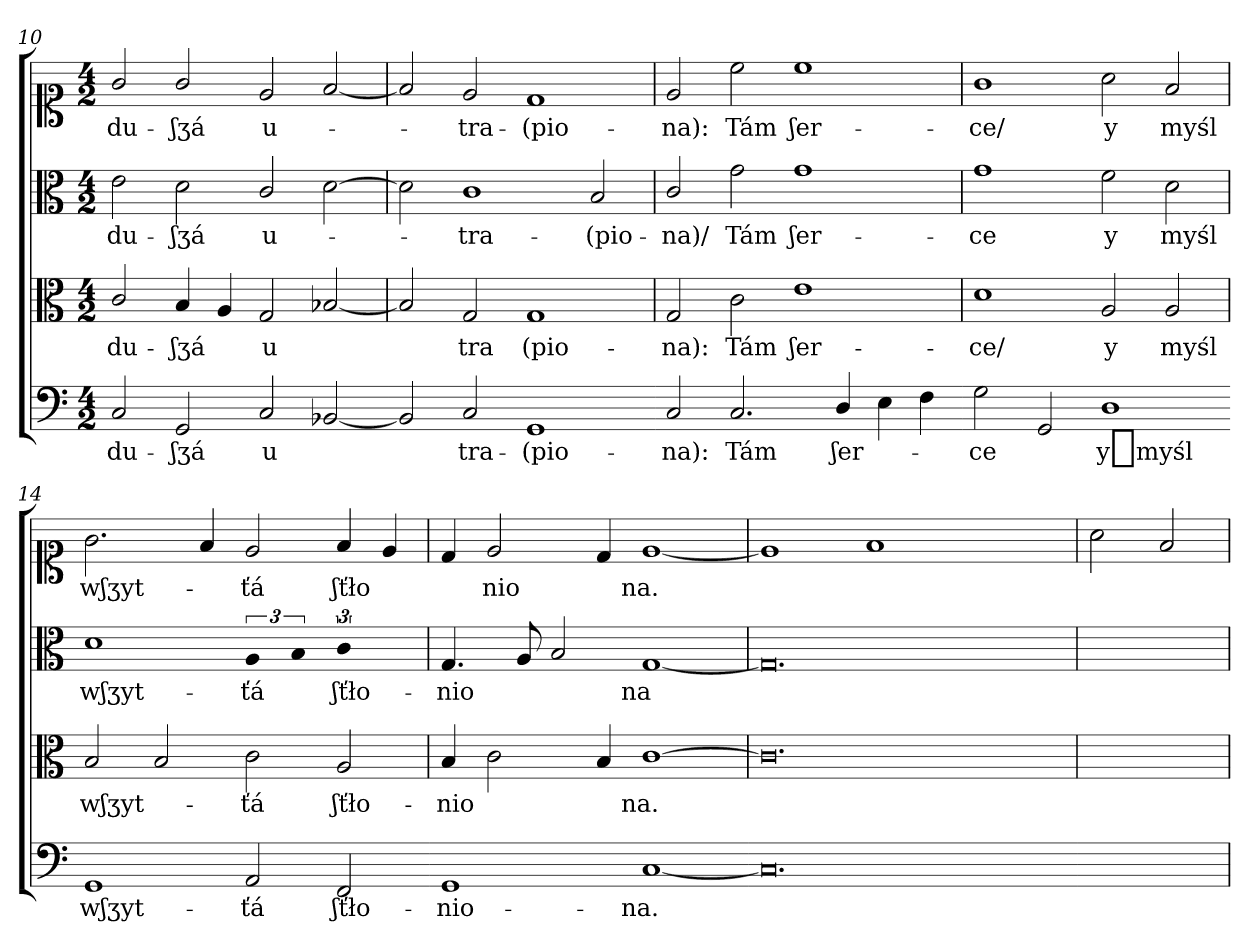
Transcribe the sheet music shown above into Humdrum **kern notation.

**kern	**text	**kern	**text	**kern	**text	**kern	**text
*part4	*part4	*part3	*part3	*part2	*part2	*part1	*part1
*staff4	*staff4	*staff3	*staff3	*staff2	*staff2	*staff1	*staff1
*clefF4	*	*clefC3	*	*clefC3	*	*clefC1	*
*k[]	*	*k[]	*	*k[]	*	*k[]	*
*C:	*	*C:	*	*C:	*	*C:	*
*M4/2	*	*M4/2	*	*M4/2	*	*M4/2	*
=10	=10	=10	=10	=10	=10	=10	=10
2C	du-	2c/	du-	2e	du-	2g/	du-
2GG	-ʃʒá	4B	-ʃʒá	2d	-ʃʒá	2g/	-ʃʒá
.	.	4A	.	.	.	.	.
2C	u	2G	u	2c/	u-	2e	u-
[2BB-X	.	[2B-X	.	[2d	.	[2f	.
=11-	=11	=11	=11	=11	=11	=11	=11
2BB-]	.	2B-]	.	2d]	.	2f]	.
2C	tra-	2G	tra	1c	tra-	2e	tra-
1GG	-(pio-	1G	(pio-	.	.	1d	-(pio-
.	.	.	.	2B	-(pio-	.	.
=12-	=12	=12	=12	=12	=12	=12	=12
2C	-na):	2G	-na):	2c/	-na)/	2e	-na):
2.C	Tám	2c	Tám	2g	Tám	2cc	Tám
.	.	1e	ʃer-	1g	ʃer-	1cc	ʃer-
4D/	ʃer-	.	.	.	.	.	.
4E	.	.	.	.	.	.	.
4F	.	.	.	.	.	.	.
=13-	=13	=13	=13	=13	=13	=13	=13
2G	ce	1d	-ce/	1g	-ce	1g	-ce/
2GG	.	.	.	.	.	.	.
1D	y_myśl	2A	y	2f	y	2a	y
.	.	2A	myśl	2d	myśl	2f	myśl
=14-	=14	=14	=14	=14	=14	=14	=14
1GG	wʃʒyt-	2B	wʃʒyt-	1d	wʃʒyt-	2.g	wʃʒyt-
.	.	2B	.	.	.	.	.
.	.	.	.	.	.	4f	.
!	!	!	!	!LO:N:vis=4	!	!	!
2AA	ťá	2c	ťá	6.A	-ťá	2e	ťá
!	!	!	!	!LO:N:vis=4	!	!	!
.	.	.	.	6.B	.	.	.
!	!	!	!	!LO:N:vis=4	!	!	!
2FF	ʃťło-	2A	ʃťło-	3.c	ʃťło-	4f	ʃťło
.	.	.	.	.	.	4e	.
=15-	=15	=15	=15	=15	=15	=15	=15
1GG	-nio-	4B	-nio	4.G	-nio	4d	.
.	.	2c	.	.	.	2e	nio
.	.	.	.	8A	.	.	.
.	.	.	.	2B	.	.	.
.	.	4B	.	.	.	4d	.
[1C	-na.	[1c	na.	[1G	-na	[1e	na.
=16-	=16	=16	=16	=16	=16	=16	=16
0.C]	.	0.c]	.	0.G]	.	1e]	.
.	.	.	.	.	.	1f	.
.	.	.	.	.	.	1ryy	.
=17-	=17	=17	=17	=17	=17	=17	=17
1ryy	.	1ryy	.	1ryy	.	2a	.
.	.	.	.	.	.	2f	.
=	=	=	=	=	=	=	=
*-	*-	*-	*-	*-	*-	*-	*-
